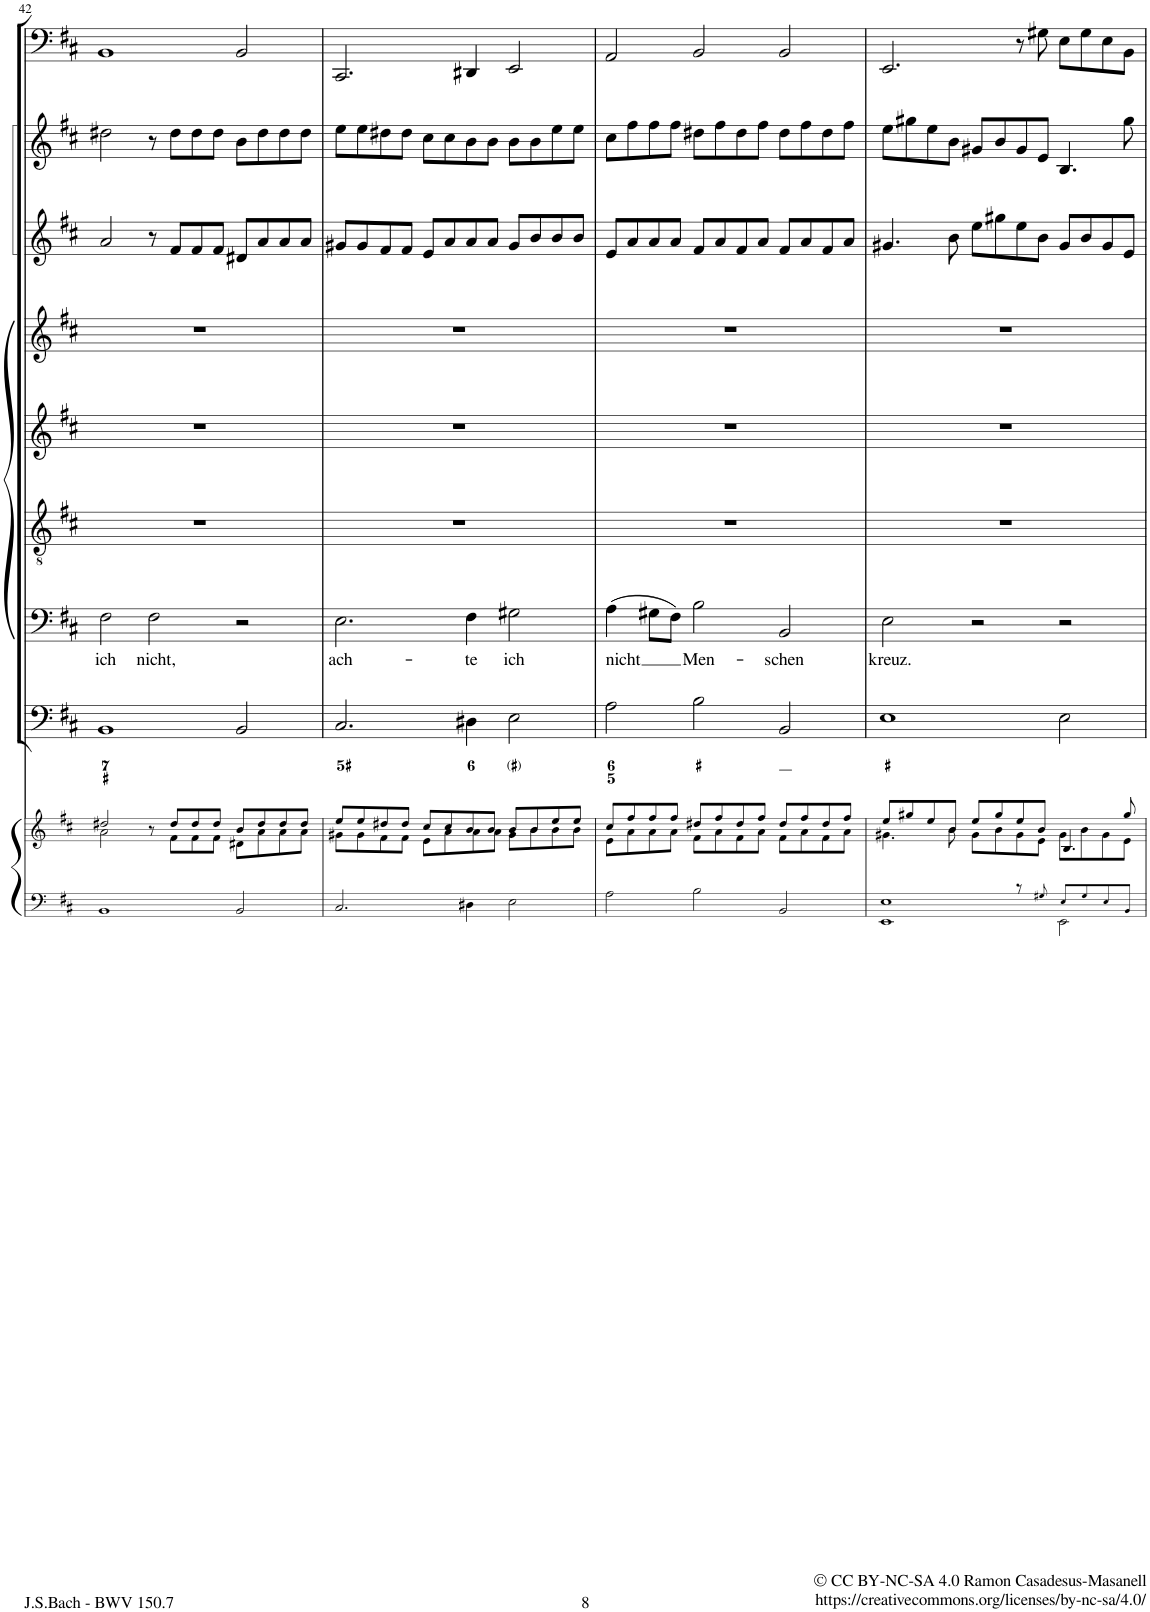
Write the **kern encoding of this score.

**kern	**kern	**kern	**kern	**text	**kern	**kern	**kern	**kern	**kern	**kern
*part9	*part9	*part8	*part7	*part7	*part6	*part5	*part4	*part3	*part2	*part1
*staff10	*staff9	*staff8	*staff7	*staff7	*staff6	*staff5	*staff4	*staff3	*staff2	*staff1
*I"Piano reduction	*	*I"Continuo	*I"Basso	*	*I"Tenore	*I"Alto	*I"Soprano	*I"Violino II	*I"Violino I	*I"Fagotto
*I'Pno	*	*	*	*	*	*	*	*I'Vln	*I'Vln	*
!!LO:PB:g=z
*clefF4	*clefG2	*clefF4	*clefF4	*	*clefGv2	*clefG2	*clefG2	*clefG2	*clefG2	*clefF4
*k[f#c#]	*k[f#c#]	*k[f#c#]	*k[f#c#]	*	*k[f#c#]	*k[f#c#]	*k[f#c#]	*k[f#c#]	*k[f#c#]	*k[f#c#]
*M3/2	*M3/2	*M3/2	*M3/2	*	*M3/2	*M3/2	*M3/2	*M3/2	*M3/2	*M3/2
=42	=42	=42	=42	=42	=42	=42	=42	=42	=42	=42
*	*^	*	*	*	*	*	*	*	*	*
!	!	!	!	!	!LO:LY:b	!	!	!	!	!	!
1BB	2dd#X/	2a\	1BB	2F#\	ich	1.r	1.r	1.r	2a/	2dd#X\	1BB
!	!	!	!	!	!LO:LY:b	!	!	!	!	!	!
.	8r	8ryy	.	2F#\	nicht,	.	.	.	8r	8r	.
.	8dd#/L	8f#\L	.	.	.	.	.	.	8f#/L	8dd#\L	.
.	8dd#/	8f#\	.	.	.	.	.	.	8f#/	8dd#\	.
.	8dd#/J	8f#\J	.	.	.	.	.	.	8f#/J	8dd#\J	.
2BB/	8b/L	8d#X\L	2BB/	2r	.	.	.	.	8d#X/L	8b\L	2BB/
.	8dd#/	8a\	.	.	.	.	.	.	8a/	8dd#\	.
.	8dd#/	8a\	.	.	.	.	.	.	8a/	8dd#\	.
.	8dd#/J	8a\J	.	.	.	.	.	.	8a/J	8dd#\J	.
=43	=43	=43	=43	=43	=43	=43	=43	=43	=43	=43	=43
!	!	!	!	!	!LO:LY:b	!	!	!	!	!	!
2.C#/	8ee/L	8g#X\L	2.C#/	2.E\	ach-	1.r	1.r	1.r	8g#X/L	8ee\L	2.CC#/
.	8ee/	8g#\	.	.	.	.	.	.	8g#/	8ee\	.
.	8dd#X/	8f#\	.	.	.	.	.	.	8f#/	8dd#X\	.
.	8dd#/J	8f#\J	.	.	.	.	.	.	8f#/J	8dd#\J	.
.	8cc#/L	8e\L	.	.	.	.	.	.	8e/L	8cc#\L	.
.	8cc#/	8a\	.	.	.	.	.	.	8a/	8cc#\	.
!	!	!	!	!	!LO:LY:b	!	!	!	!	!	!
4D#X\	8b/	8a\	4D#X\	4F#\	-te	.	.	.	8a/	8b\	4DD#X/
.	8b/J	8a\J	.	.	.	.	.	.	8a/J	8b\J	.
!	!	!	!	!	!LO:LY:b	!	!	!	!	!	!
2E\	8b/L	8g#\L	2E\	2G#X\	ich	.	.	.	8g#/L	8b\L	2EE/
.	8b/	8b\	.	.	.	.	.	.	8b/	8b\	.
.	8ee/	8b\	.	.	.	.	.	.	8b/	8ee\	.
.	8ee/J	8b\J	.	.	.	.	.	.	8b/J	8ee\J	.
=44	=44	=44	=44	=44	=44	=44	=44	=44	=44	=44	=44
!	!	!	!	!	!LO:LY:b	!	!	!	!	!	!
2A\	8cc#/L	8e\L	2A\	(4A\	nicht	1.r	1.r	1.r	8e/L	8cc#\L	2AA/
.	8ff#/	8a\	.	.	.	.	.	.	8a/	8ff#\	.
.	8ff#/	8a\	.	8G#X\L	.	.	.	.	8a/	8ff#\	.
.	8ff#/J	8a\J	.	8F#\J)	.	.	.	.	8a/J	8ff#\J	.
!	!	!	!	!	!LO:LY:b	!	!	!	!	!	!
2B\	8dd#X/L	8f#\L	2B\	2B\	Men-	.	.	.	8f#/L	8dd#X\L	2BB/
.	8ff#/	8a\	.	.	.	.	.	.	8a/	8ff#\	.
.	8dd#/	8f#\	.	.	.	.	.	.	8f#/	8dd#\	.
.	8ff#/J	8a\J	.	.	.	.	.	.	8a/J	8ff#\J	.
!	!	!	!	!	!LO:LY:b	!	!	!	!	!	!
2BB/	8dd#/L	8f#\L	2BB/	2BB/	-schen	.	.	.	8f#/L	8dd#\L	2BB/
.	8ff#/	8a\	.	.	.	.	.	.	8a/	8ff#\	.
.	8dd#/	8f#\	.	.	.	.	.	.	8f#/	8dd#\	.
.	8ff#/J	8a\J	.	.	.	.	.	.	8a/J	8ff#\J	.
=45	=45	=45	=45	=45	=45	=45	=45	=45	=45	=45	=45
*^	*	*	*	*	*	*	*	*	*	*	*
!	!	!	!	!	!	!LO:LY:b	!	!	!	!	!	!
2.ryy	1EE 1E	8ee/L	4.g#X\	1E	2E\	kreuz.	1.r	1.r	1.r	4.g#X/	8ee\L	2.EE/
.	.	8gg#X/	.	.	.	.	.	.	.	.	8gg#X\	.
.	.	8ee/	.	.	.	.	.	.	.	.	8ee\	.
.	.	8b/J	8b\	.	.	.	.	.	.	8b\	8b\J	.
.	.	8ee/L	8g#\L	.	2r	.	.	.	.	8ee\L	8g#X/L	.
.	.	8gg#/	8b\	.	.	.	.	.	.	8gg#X\	8b/	.
8r	.	8ee/	8g#\	.	.	.	.	.	.	8ee\	8g#/	8r
8G#X!/	.	8b/J	8e\J	.	.	.	.	.	.	8b\J	8e/J	8G#X\
8E!/L	2EE\	4.B/	8g#\L	2E\	2r	.	.	.	.	8g#/L	4.B/	8E\L
8G#!/	.	.	8b\	.	.	.	.	.	.	8b/	.	8G#\
8E!/	.	.	8g#\	.	.	.	.	.	.	8g#/	.	8E\
8BB!/J	.	8gg#/	8e\J	.	.	.	.	.	.	8e/J	8gg#\	8BB\J
*v	*v	*	*	*	*	*	*	*	*	*	*	*
*	*v	*v	*	*	*	*	*	*	*	*	*
=	=	=	=	=	=	=	=	=	=	=
*-	*-	*-	*-	*-	*-	*-	*-	*-	*-	*-
